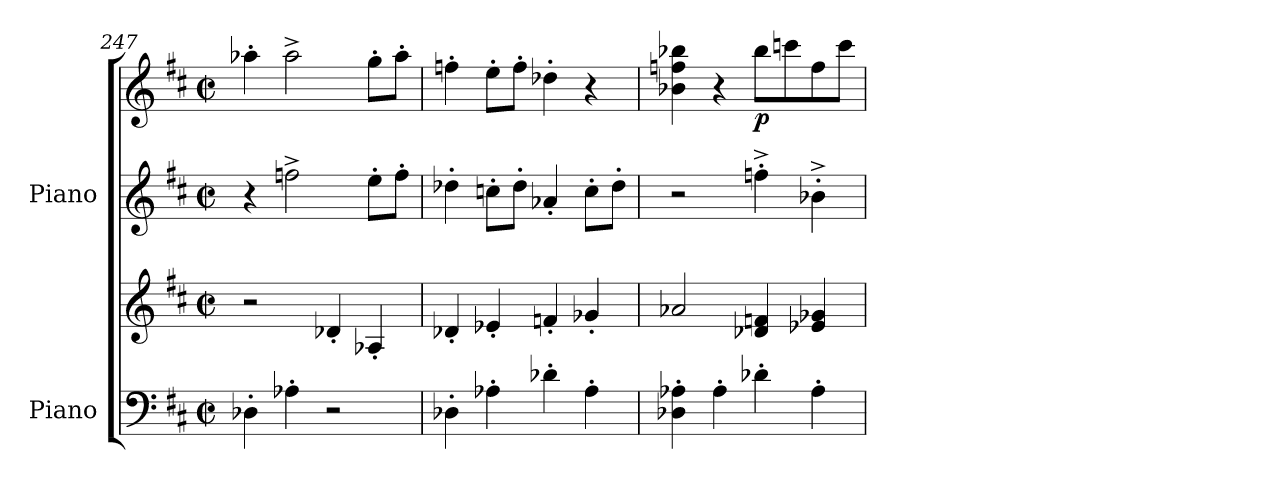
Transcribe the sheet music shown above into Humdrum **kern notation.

**kern	**kern	**kern	**kern	**dynam
*part2	*part2	*part1	*part1	*part1
*staff4	*staff3	*staff2	*staff1	*staff1/2
*I"Piano	*	*I"Piano	*	*
*I'Pno.	*	*I'Pno.	*	*
!!LO:PB:g=z
*clefF4	*clefG2	*clefG2	*clefG2	*
*k[f#c#]	*k[f#c#]	*k[f#c#]	*k[f#c#]	*
*M2/2	*M2/2	*M2/2	*M2/2	*
*met(c|)	*met(c|)	*met(c|)	*met(c|)	*
=247	=247	=247	=247	=247
4D-X'\	2r	4r	4aa-X'\	.
4A-X'\	.	2ffn^\	2aa-^\	.
2r	4d-X'/	.	.	.
.	4A-X'/	8ee'\L	8gg'\L	.
.	.	8ff'\J	8aa-'\J	.
=248	=248	=248	=248	=248
4D-X'\	4d-X'/	4dd-X'\	4ffn'\	.
4A-X'\	4e-X'/	8ccn'\L	8ee'\L	.
.	.	8dd-'\J	8ff'\J	.
4d-X'\	4fn'/	4a-X'/	4dd-X'\	.
4A-'\	4g-X'/	8cc'\L	4r	.
.	.	8dd-'\J	.	.
=249	=249	=249	=249	=249
4D-X\' 4A-X\'	2a-X/	2r	4b-X\ 4ffn\ 4bb-X\	.
4A-'\	.	.	4r	.
!	!	!	!	!LO:DY:b
4d-X'\	4d-X/ 4fn/	4ffn'^\	8bb-\L	p
.	.	.	8cccn\	.
4A-'\	4e-X/ 4g-X/	4b-X'^\	8ff\	.
.	.	.	8ccc\J	.
=	=	=	=	=
*-	*-	*-	*-	*-
